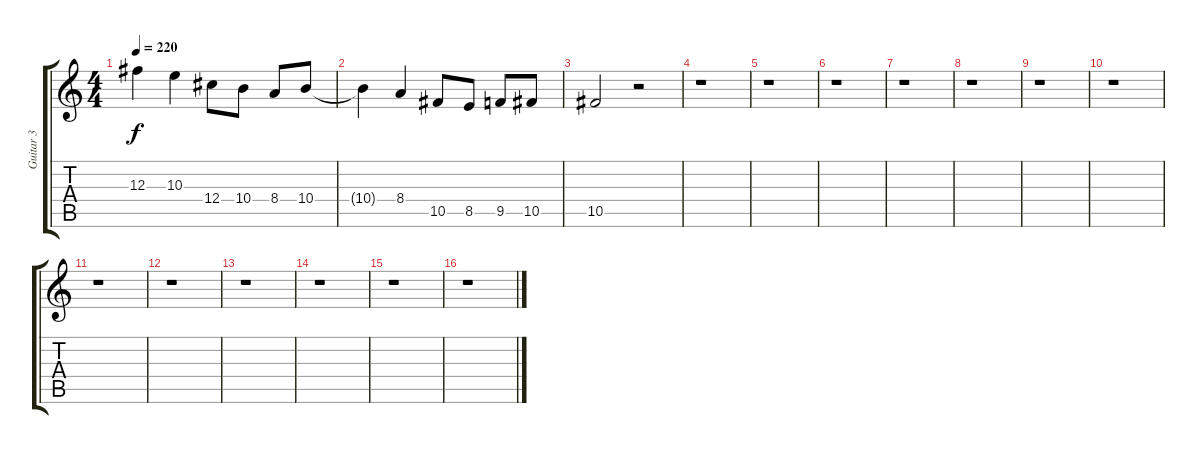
\track ("Guitar 3" "Guitar 3") {instrument overdrivenguitar}
\staff {score tabs}
\tuning (Eb4 Bb3 Gb3 Db3 Ab2 Eb2) {hide}
\ts (4 4)
\tempo 220
\clef g2
\ks c
12.3{t}.4{dy f} 10.3.4 12.4.8 10.4.8 8.4.8 10.4.8 |
10.4{t}.4 8.4.4 10.5.8 8.5.8 9.5.8 10.5.8 |
10.5.2 r.2 |
r.1 |
r.1 |
r.1 |
r.1 |
r.1 |
r.1 |
r.1 |
r.1 |
r.1 |
r.1 |
r.1 |
r.1 |
r.1
